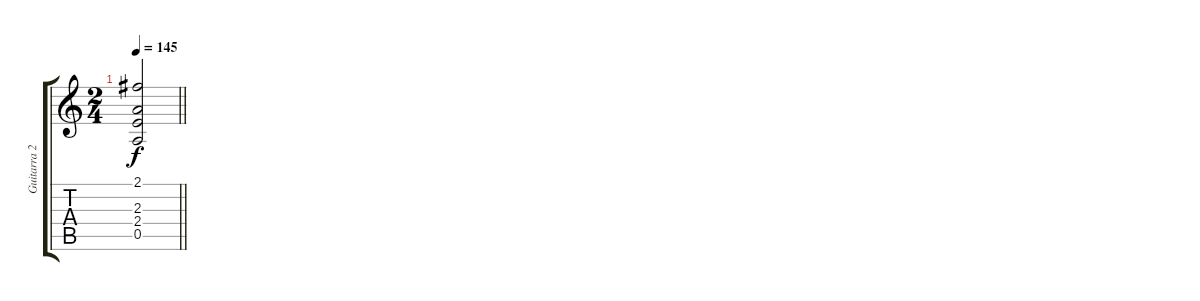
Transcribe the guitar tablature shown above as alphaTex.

\track ("Guitarra 2" "Guitarra 2") {instrument electricbassfinger}
\staff {score tabs}
\tuning (E4 B3 G3 D3 A2 E2) {hide}
\ts (2 4)
\tempo 145
\clef g2
\barLineRight lightlight
\ks c
(2.1{t} 2.3{t} 2.4{t} 0.5{t}).2{dy f}
